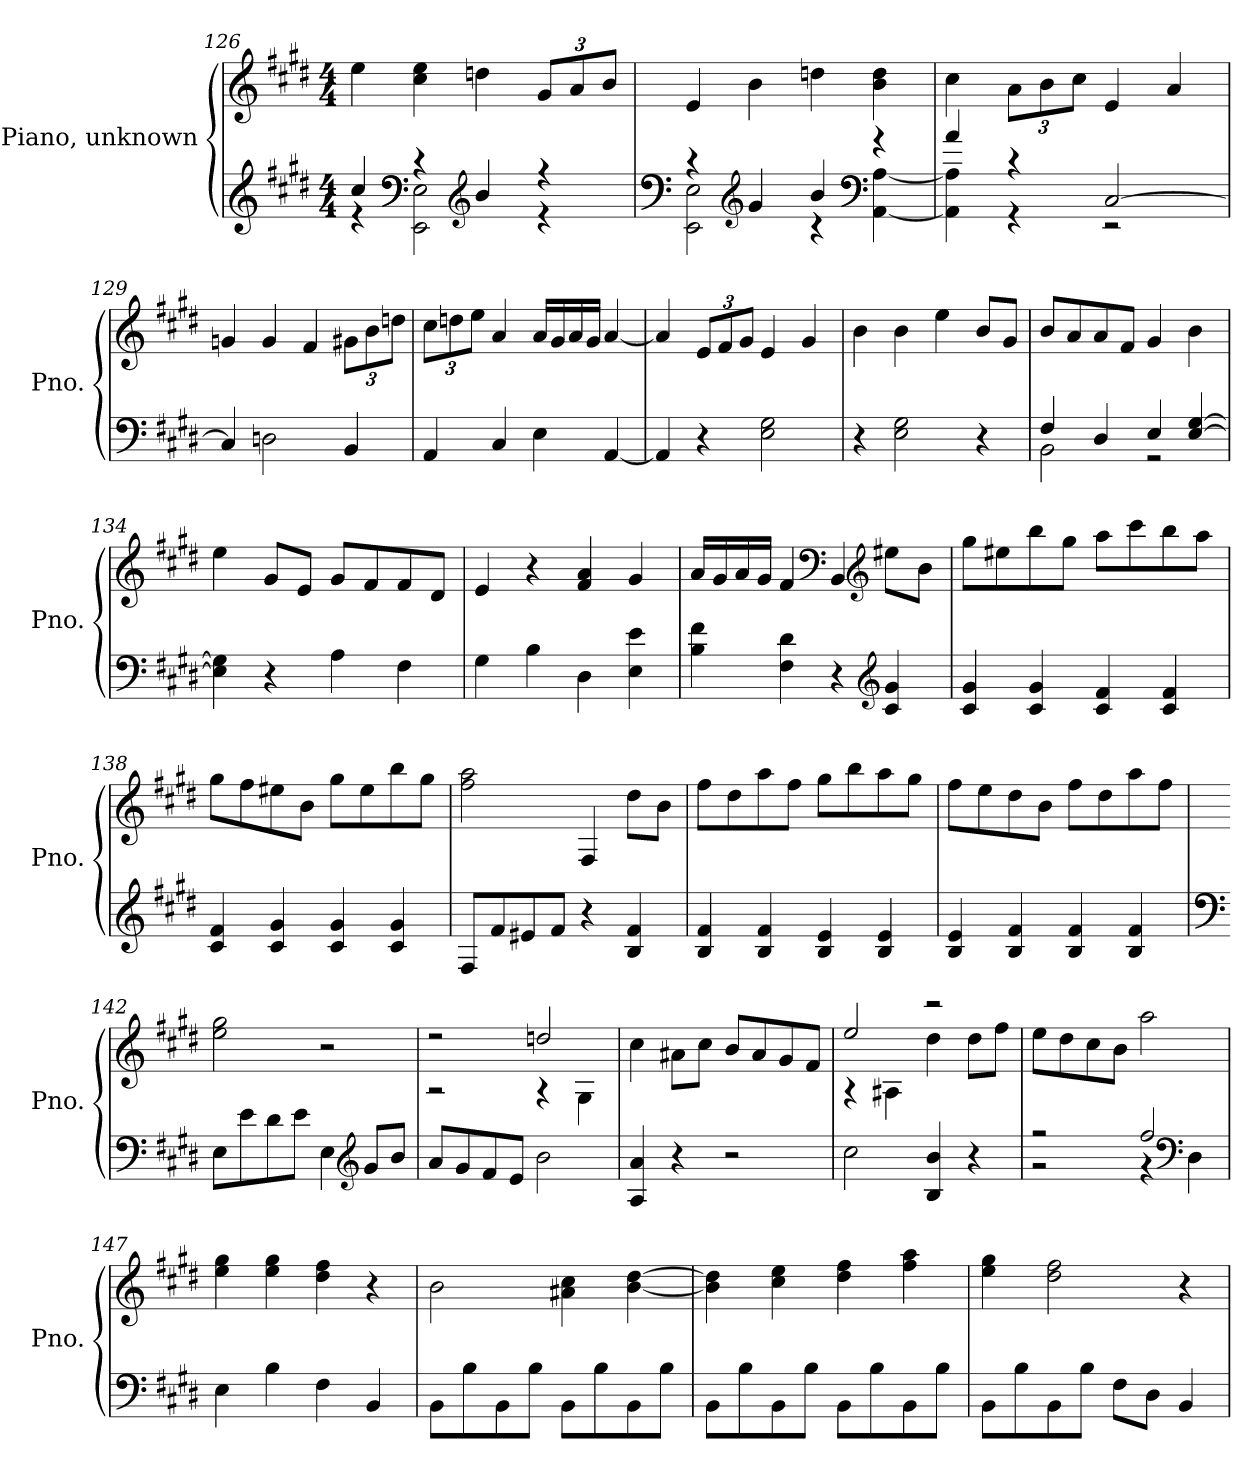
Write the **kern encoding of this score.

**kern	**kern
*part1	*part1
*staff2	*staff1
*I"Piano, unknown	*
*I'Pno.	*
!!LO:LB:g=z
*clefG2	*clefG2
*k[f#c#g#d#]	*k[f#c#g#d#]
*M4/4	*M4/4
=126	=126
*^	*
4cc#/	4r	4ee\
*clefF4	*	*
4r	2EE\ 2E\	4cc#\ 4ee\
*clefG2	*	*
4b/	.	4ddn\
*	*	*Xbrackettup
4r	4r	12g#/L
.	.	12a/
.	.	12b/J
=127	=127	=127
*clefF4	*	*
4r	2EE\ 2E\	4e/
*clefG2	*	*
4g#/	.	4b\
4b/	4r	4ddn\
*clefF4	*	*
4r	[4AA\ [4A\	4b\ 4dd\
=128	=128	=128
4a/	4AA\] 4A\]	4cc#\
4r	4r	12a\L
.	.	12b\
.	.	12cc#\J
[2C#/	2r	4e/
.	.	4a/
*v	*v	*
=129	=129
4C#/]	4gn/
2Dn\	4g/
.	4f#/
4BB/	12g#X\L
.	12b\
.	12ddn\J
!!LO:LB:g=z
=130	=130
4AA/	12cc#\L
.	12ddn\
.	12ee\J
4C#/	4a/
4E\	16a/LL
.	16g#/
.	16a/
.	16g#/JJ
[4AA/	[4a/
=131	=131
4AA/]	4a/]
4r	12e/L
.	12f#/
.	12g#/J
2E\ 2G#\	4e/
.	4g#/
=132	=132
4r	4b\
2E\ 2G#\	4b\
.	4ee\
4r	8b/L
.	8g#/J
=133	=133
*^	*
4F#/	2BB\	8b/L
.	.	8a/
4D#/	.	8a/
.	.	8f#/J
4E/	2r	4g#/
[4E/ [4G#/	.	4b\
*v	*v	*
=134	=134
4E\] 4G#\]	4ee\
4r	8g#/L
.	8e/J
4A\	8g#/L
.	8f#/
4F#\	8f#/
.	8d#/J
=135	=135
4G#\	4e/
4B\	4r
4D#\	4f#/ 4a/
4E\ 4e\	4g#/
!!LO:LB:g=z
=136	=136
4B\ 4f#\	16a/LL
.	16g#/
.	16a/
.	16g#/JJ
4F#\ 4d#\	4f#/
*	*clefF4
4r	4BB/
*clefG2	*clefG2
4c#/ 4g#/	8ee#X\L
.	8b\J
=137	=137
4c#/ 4g#/	8gg#\L
.	8ee#X\
4c#/ 4g#/	8bb\
.	8gg#\J
4c#/ 4f#/	8aa\L
.	8ccc#\
4c#/ 4f#/	8bb\
.	8aa\J
=138	=138
4c#/ 4f#/	8gg#\L
.	8ff#\
4c#/ 4g#/	8ee#X\
.	8b\J
4c#/ 4g#/	8gg#\L
.	8ee#\
4c#/ 4g#/	8bb\
.	8gg#\J
=139	=139
8F#/L	2ff#\ 2aa\
8f#/	.
8e#X/	.
8f#/J	.
4r	4F#/
4B/ 4f#/	8dd#\L
.	8b\J
!!LO:LB:g=z
=140	=140
4B/ 4f#/	8ff#\L
.	8dd#\
4B/ 4f#/	8aa\
.	8ff#\J
4B/ 4e/	8gg#\L
.	8bb\
4B/ 4e/	8aa\
.	8gg#\J
=141	=141
4B/ 4e/	8ff#\L
.	8ee\
4B/ 4f#/	8dd#\
.	8b\J
4B/ 4f#/	8ff#\L
.	8dd#\
4B/ 4f#/	8aa\
.	8ff#\J
=142	=142
*clefF4	*
8E\L	2ee\ 2gg#\
8e\	.
8d#\	.
8e\J	.
4E\	2r
*clefG2	*
8g#/L	.
8b/J	.
=143	=143
*	*^
8a/L	2r	2r
8g#/	.	.
8f#/	.	.
8e/J	.	.
2b\	2ddn/	4r
.	.	4G#\
*	*v	*v
!!LO:LB:g=z
=144	=144
4A/ 4a/	4cc#\
4r	8a#X\L
.	8cc#\J
2r	8b/L
.	8a#/
.	8g#/
.	8f#/J
=145	=145
*	*^
2cc#\	2ee/	4r
.	.	4A#X\
4B/ 4b/	2r	4dd#\
4r	.	8dd#\L
.	.	8ff#\J
*	*v	*v
=146	=146
*^	*
2r	2r	8ee\L
.	.	8dd#\
.	.	8cc#\
.	.	8b\J
2ff#/	4r	2aa\
*clefF4	*	*
.	4D#\	.
*v	*v	*
=147	=147
4E\	4ee\ 4gg#\
4B\	4ee\ 4gg#\
4F#\	4dd#\ 4ff#\
4BB/	4r
=148	=148
8BB\L	2b\
8B\	.
8BB\	.
8B\J	.
8BB\L	4a#X\ 4cc#\
8B\	.
8BB\	[4b\ [4dd#\
8B\J	.
!!LO:PB:g=z
=149	=149
8BB\L	4b\] 4dd#\]
8B\	.
8BB\	4cc#\ 4ee\
8B\J	.
8BB\L	4dd#\ 4ff#\
8B\	.
8BB\	4ff#\ 4aa\
8B\J	.
=150	=150
8BB\L	4ee\ 4gg#\
8B\	.
8BB\	2dd#\ 2ff#\
8B\J	.
8F#\L	.
8D#\J	.
4BB/	4r
=	=
*-	*-
